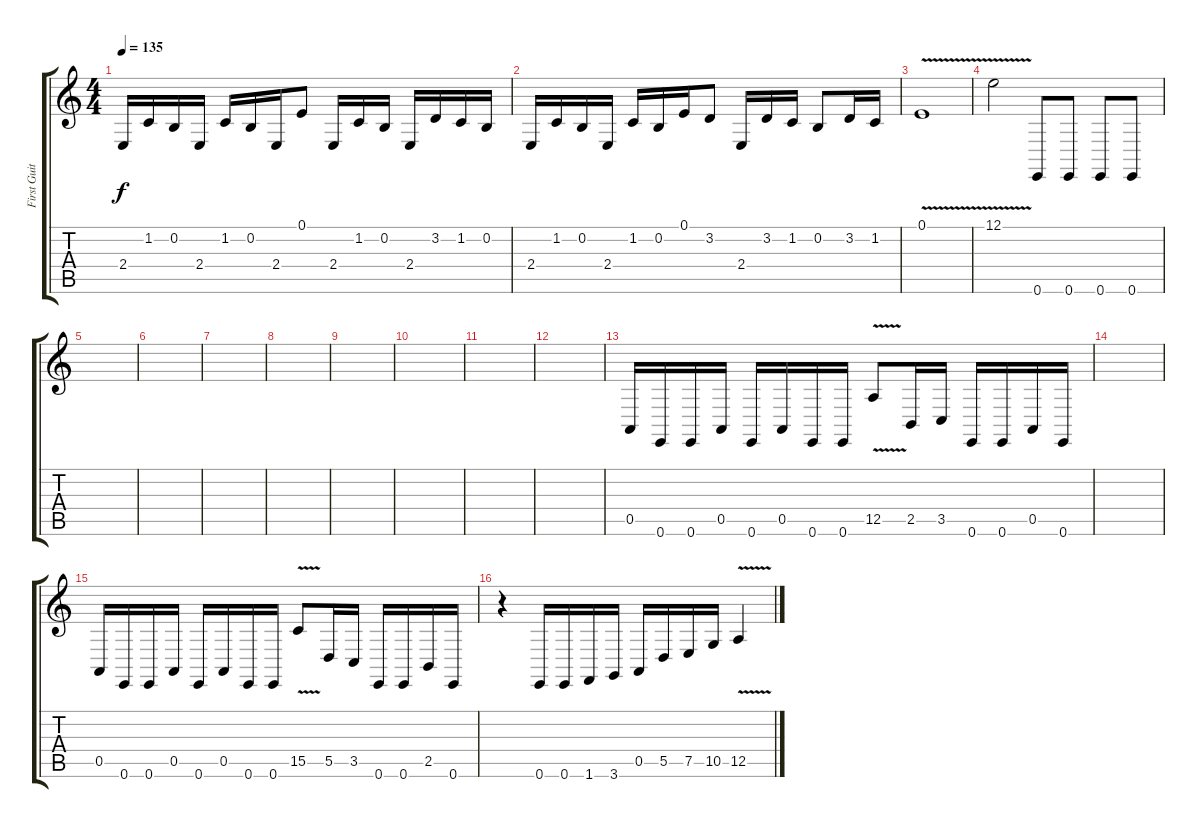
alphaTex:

\track ("First Guitar" "First Guit") {instrument acousticgrandpiano}
\staff {score tabs}
\tuning (E4 B3 G3 D3 A2 E2) {hide}
\ts (4 4)
\tempo 135
\clef g2
\ks c
2.4.16{dy f} 1.2.16 0.2.16 2.4.16 1.2.16 0.2.16 2.4.16 0.1.8 2.4.16 1.2.16 0.2.16 2.4.16 3.2.16 1.2.16 0.2.16 |
2.4.16 1.2.16 0.2.16 2.4.16 1.2.16 0.2.16 0.1.16 3.2.8 2.4.16 3.2.16 1.2.16 0.2.8 3.2.16 1.2.16 |
0.1{v}.1 |
12.1{v}.2 0.6.8 0.6.8 0.6.8 0.6.8 |
|
|
|
|
|
|
|
|
0.5.16 0.6.16 0.6.16 0.5.16 0.6.16 0.5.16 0.6.16 0.6.16 12.5{v}.8 2.5.16 3.5.16 0.6.16 0.6.16 0.5.16 0.6.16 |
|
0.5.16 0.6.16 0.6.16 0.5.16 0.6.16 0.5.16 0.6.16 0.6.16 15.5{v}.8 5.5.16 3.5.16 0.6.16 0.6.16 2.5.16 0.6.16 |
r.4 0.6.16 0.6.16 1.6.16 3.6.16 0.5.16 5.5.16 7.5.16 10.5.16 12.5{v}.4
